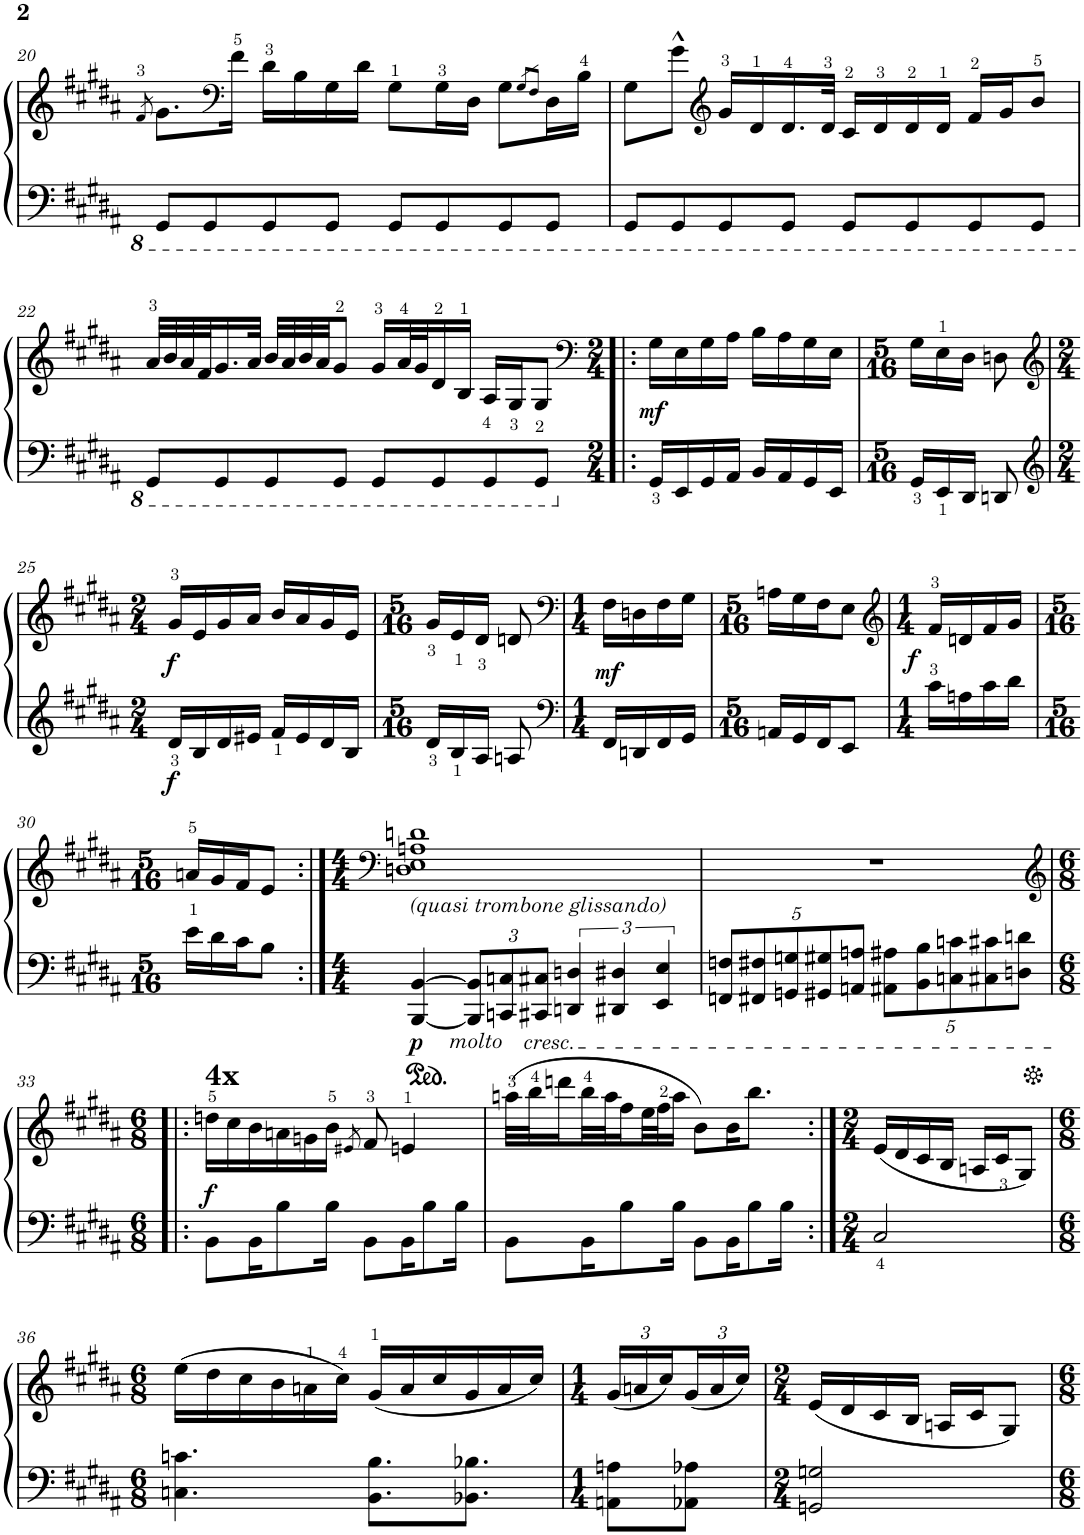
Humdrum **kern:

**kern	**kern	**dynam
*part1	*part1	*part1
*staff2	*staff1	*staff1/2
*I"Piano	*	*
*I'Pno.	*	*
!!LO:PB:g=z
*clefF4	*clefG2	*
*k[f#c#g#d#a#]	*k[f#c#g#d#a#]	*
*M4/4	*M4/4	*
=20	=20	=20
.	8qf#/	.
8GGG#/L	8.g#\L	.
8GGG#/	.	.
*	*clefF4	*
.	16f#\Jk	.
8GGG#/	16d#\LL	.
.	16B\	.
8GGG#/J	16G#\	.
.	16d#\JJ	.
8GGG#/L	8G#\L	.
8GGG#/	16G#\L	.
.	16D#\JJ	.
8GGG#/	8G#\L	.
.	8qG#/L	.
.	8qF#/J	.
8GGG#/J	16D#\L	.
.	16B\JJ	.
=21	=21	=21
8GGG#/L	8G#\L	.
8GGG#/	8g#^^\J	.
*	*clefG2	*
8GGG#/	16g#/LL	.
.	16d#/	.
8GGG#/J	16.d#/	.
.	32d#/JJk	.
8GGG#/L	16c#/LL	.
.	16d#/	.
8GGG#/	16d#/	.
.	16d#/JJ	.
8GGG#/	16f#/LL	.
.	16g#/J	.
8GGG#/J	8b/J	.
!!LO:LB:g=z
=22	=22	=22
8GGG#/L	32a#/LLL	.
.	32b/	.
.	32a#/	.
.	32f#/J	.
8GGG#/	16.g#/	.
.	32a#/JJk	.
8GGG#/	32b/LLL	.
.	32a#/	.
.	32b/	.
.	32a#/JJ	.
8GGG#/J	8g#/J	.
8GGG#/L	16g#/LL	.
.	32a#/L	.
.	32g#/J	.
8GGG#/	16d#/	.
.	16B/JJ	.
8GGG#/	16A#/LL	.
.	16G#/J	.
8GGG#/J	8G#/J	.
=23!|:	=23!|:	=23!|:
*	*clefF4	*
*M2/4	*M2/4	*
!	!	!LO:DY:a=2
16GG#/LL	16G#\LL	mf
16EE/	16E\	.
16GG#/	16G#\	.
16AA#/JJ	16A#\JJ	.
16BB/LL	16B\LL	.
16AA#/	16A#\	.
16GG#/	16G#\	.
16EE/JJ	16E\JJ	.
=24	=24	=24
*M5/16	*M5/16	*
16GG#/LL	16G#\LL	.
16EE/	16E\	.
16DD#/JJ	16D#\JJ	.
8DDn/	8Dn\	.
!!LO:LB:g=z
=25	=25	=25
*clefG2	*clefG2	*
*M2/4	*M2/4	*
!	!	!LO:DY:b=2
!	!	!LO:DY:n=1:b
16d#/LL	16g#/LL	f f
16B/	16e/	.
16d#/	16g#/	.
16e#X/JJ	16a#/JJ	.
16f#/LL	16b/LL	.
16e#/	16a#/	.
16d#/	16g#/	.
16B/JJ	16e/JJ	.
=26	=26	=26
*M5/16	*M5/16	*
16d#/LL	16g#/LL	.
16B/	16e/	.
16A#/JJ	16d#/JJ	.
8An/	8dn/	.
=27	=27	=27
*clefF4	*clefF4	*
*M1/4	*M1/4	*
!	!	!LO:DY:a=2
16FF#/LL	16F#\LL	mf
16DDn/	16Dn\	.
16FF#/	16F#\	.
16GG#/JJ	16G#\JJ	.
=28	=28	=28
*M5/16	*M5/16	*
16AAn/LL	16An\LL	.
16GG#/	16G#\	.
16FF#/J	16F#\J	.
8EE/J	8E\J	.
=29	=29	=29
*	*clefG2	*
*M1/4	*M1/4	*
!	!	!LO:DY:a=2
16c#\LL	16f#/LL	f
16An\	16dn/	.
16c#\	16f#/	.
16d#\JJ	16g#/JJ	.
!!LO:LB:g=z
=30	=30	=30
*M5/16	*M5/16	*
16e\LL	16an/LL	.
16d#\	16g#/	.
16c#\J	16f#/J	.
8B\J	8e/J	.
=31:|!	=31:|!	=31:|!
*	*clefF4	*
*M4/4	*M4/4	*
!LO:TX:a:i:t=(quasi trombone glissando)	!	!
!LO:TX:b:i:t=molto	!	!
!LO:TX:b:i:t=cresc.	!	!
!	!	!LO:DY:b=2
[4BBB/ [4BB/	1Dn 1E 1An 1dn	p
*Xbrackettup	*	*
12BBB/] 12BB/]L	.	.
12CCn/ 12Cn/	.	.
12CC#X/ 12C#X/J	.	.
*brackettup	*	*
6DDn/ 6Dn/	.	.
6DD#X/ 6D#X/	.	.
6EE/ 6E/	.	.
=32	=32	=32
*Xbrackettup	*	*
10FFn/ 10Fn/L	1r	.
10FF#X/ 10F#X/	.	.
10GGn/ 10Gn/	.	.
10GG#X/ 10G#X/	.	.
10AAn/ 10An/J	.	.
10AA#X\ 10A#X\L	.	.
10BB\ 10B\	.	.
10Cn\ 10cn\	.	.
10C#X\ 10c#X\	.	.
10Dn\ 10dn\J	.	.
!!LO:LB:g=z
=33!|:	=33!|:	=33!|:
*	*clefG2	*
*M6/8	*M6/8	*
!	!LO:TX:a:B:t=4x	!
!	!	!LO:DY:a=2
8BB\L	16ddn\LL	f
.	16cc#\	.
16BB\K	16b\	.
8B\	16an\	.
.	16gn\	.
16B\Jk	16b\JJ	.
.	8qe#X/	.
8BB\L	8f#/	.
16BB\K	4en/	.
8B\	.	.
16B\Jk	.	.
=34	=34	=34
8BB\L	(32aan\LLL	.
.	32bb\J	.
.	16dddn\	.
16BB\K	32bb\L	.
.	32aa\J	.
8B\	16ff#\	.
.	32ee\L	.
.	32ff#\J	.
16B\Jk	16aa\JJ	.
8BB\L	8b\L)	.
16BB\K	16b\K	.
8B\	8.bb\J	.
16B\Jk	.	.
=35:|!	=35:|!	=35:|!
*M2/4	*M2/4	*
2C#/	(16e/LL	.
.	16d#/	.
.	16c#/	.
.	16B/JJ	.
.	16An/LL	.
.	16c#/J	.
.	8G#/J)	.
!!LO:LB:g=z
=36	=36	=36
*M6/8	*M6/8	*
4.Cn\ 4.cn\	(16ee\LL	.
.	16dd#\	.
.	16cc#\	.
.	16b\	.
.	16an\	.
.	16cc#\JJ)	.
8.BB\ 8.B\L	(16g#/LL	.
.	16a/	.
.	16cc#/	.
8.BB-X\ 8.B-X\J	16g#/	.
.	16a/	.
.	16cc#/JJ)	.
=37	=37	=37
*M1/4	*M1/4	*
*	*Xbrackettup	*
8AAn\ 8An\L	(24g#/LL	.
.	24an/	.
.	24cc#/J)	.
8AA-X\ 8A-X\J	(24g#/L	.
.	24a/	.
.	24cc#/JJ)	.
=38	=38	=38
*M2/4	*M2/4	*
2GGn/ 2Gn/	(16e/LL	.
.	16d#/	.
.	16c#/	.
.	16B/JJ	.
.	16An/LL	.
.	16c#/J	.
.	8G#/J)	.
=	=	=
*-	*-	*-
